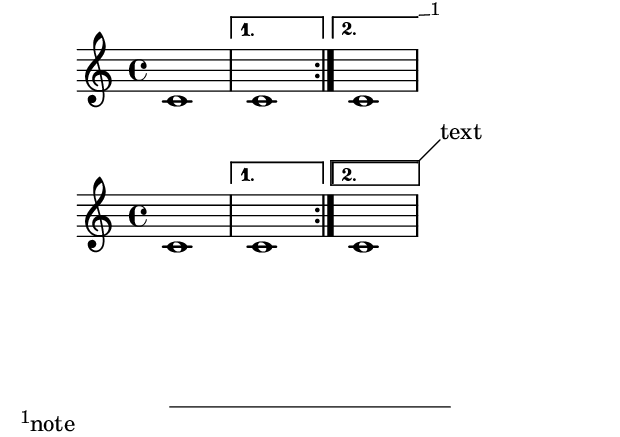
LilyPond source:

%% Generated by lilypond-book
%% Options: [exampleindent=10.16\mm,indent=0\mm,line-width=160\mm,paper-height=845.047\pt,paper-width=597.508\pt,papersize='(cons (* 597.508 pt) (* 845.047 pt))]
\include "lilypond-book-preamble.ly"


% ****************************************************************
% Start cut-&-pastable-section
% ****************************************************************

#(ly:set-option 'eps-box-padding 3.000000)



\paper {
  #(set-paper-size '(cons (* 597.508 pt) (* 845.047 pt)))
  indent = 0\mm
  line-width = 160\mm
  % offset the left padding, also add 1mm as lilypond creates cropped
  % images with a little space on the right
  line-width = #(- line-width (* mm  3.000000) (* mm 1))
}

\layout {
  
}




% ****************************************************************
% ly snippet:
% ****************************************************************
\sourcefilename "/lilypond-2.27.0/input/regression/annotate-volta-spanner-end.ly"
\sourcefileline 0
\version "2.23.4"

\header {
  texidoc = "Footnotes and balloons also work on volta brackets running
to the end of the piece."
}

#(set-default-paper-size "a7landscape")

\book {
  {
    \repeat volta 2 { c'1 }
    \alternative {
      { c'1 }
      {
        \footnote #'(1 . 0.05) "note" Score.VoltaBracket
        c'1
      }
    }
  }

  \new Score \with {
    \consists Balloon_engraver
  }
  {
    \repeat volta 2 { c'1 }
    \alternative {
      { c'1 }
      {
        \balloonGrobText VoltaBracket #'(2 . 2) "text"
        c'1
      }
    }
  }
}



% ****************************************************************
% end ly snippet
% ****************************************************************
